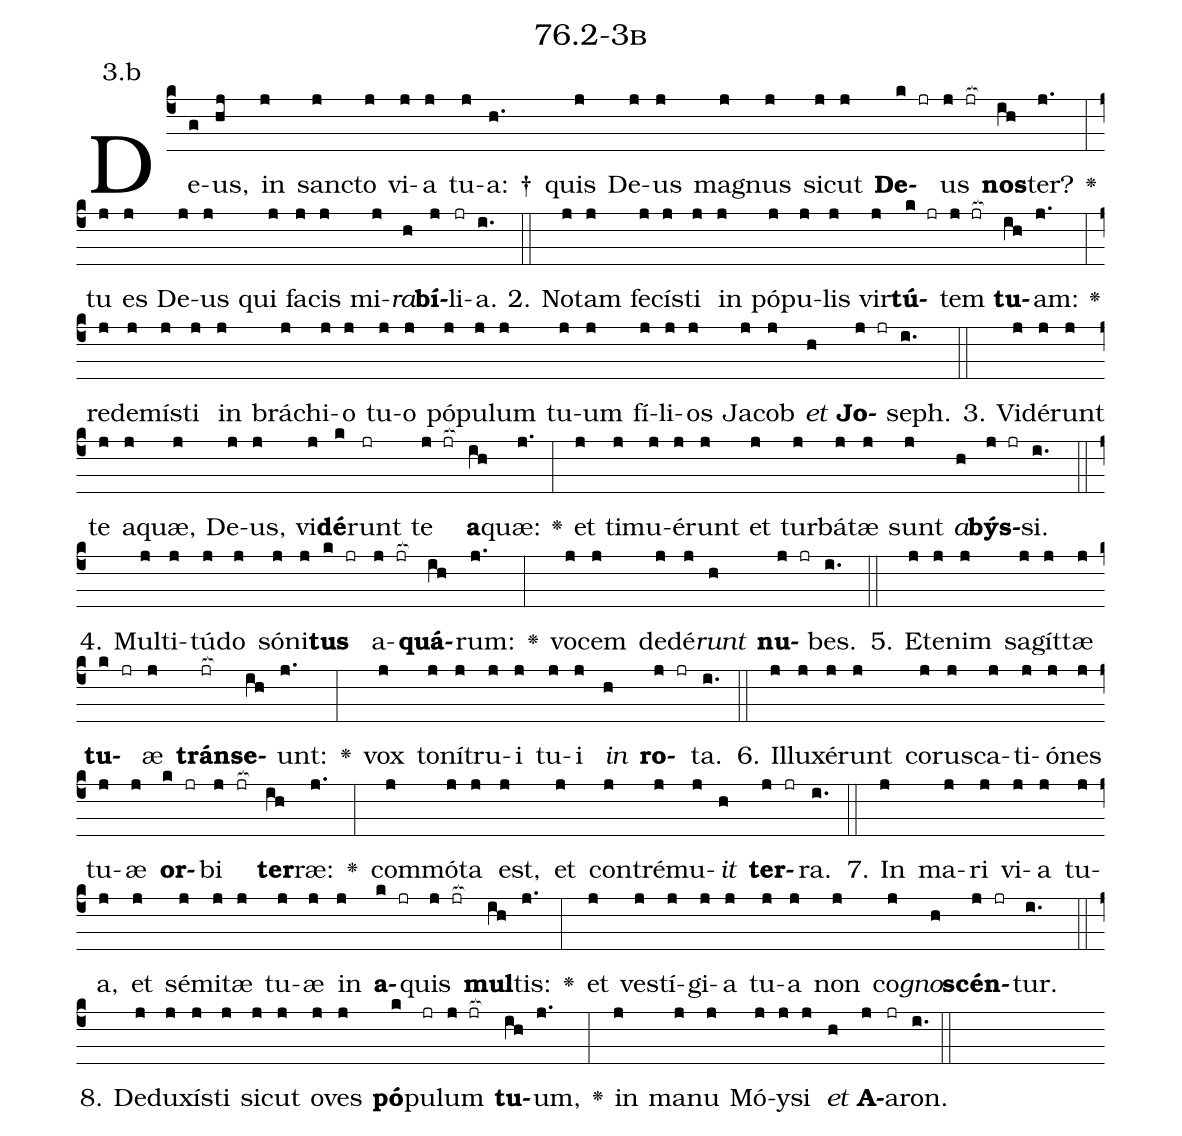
name: 76.2-3b;
annotation: 3.b;
%%
(c4)De(g)us,(hj) in(j) sanc(j)to(j) vi(j)a(j) tu(j)a: †(h.) quis(j) De(j)us(j) ma(j)gnus(j) sic(j)ut(j) <b>De</b>(k jr)us(j jr[ocb:1{]) <b>nos</b>(ih[ocb:0}])ter?(j.) <v>\greheightstar</v>(:) tu(j) es(j) De(j)us(j) qui(j) fa(j)cis(j) mi(j)<i>ra</i>(h)<b>bí</b>(j)li(jr)a.(i.) (::)
2. No(j)tam(j) fe(j)cís(j)ti(j) in(j) pó(j)pu(j)lis(j) vir(j)<b>tú</b>(k jr)tem(j jr[ocb:1{]) <b>tu</b>(ih[ocb:0}])am:(j.) <v>\greheightstar</v>(:) red(j)e(j)mís(j)ti(j) in(j) brá(j)chi(j)o(j) tu(j)o(j) pó(j)pu(j)lum(j) tu(j)um(j) fí(j)li(j)os(j) Ja(j)cob(j) <i>et</i>(h) <b>Jo</b>(j jr)seph.(i.) (::)
3. Vi(j)dé(j)runt(j) te(j) a(j)quæ,(j) De(j)us,(j) vi(j)<b>dé</b>(k)runt(jr) te(j jr[ocb:1{]) <b>a</b>(ih[ocb:0}])quæ:(j.) <v>\greheightstar</v>(:) et(j) ti(j)mu(j)é(j)runt(j) et(j) tur(j)bá(j)tæ(j) sunt(j) <i>a</i>(h)<b>býs</b>(j jr)si.(i.) (::)
4. Mul(j)ti(j)tú(j)do(j) só(j)ni(j)<b>tus</b>(k jr) a(j jr[ocb:1{])<b>quá</b>(ih[ocb:0}])rum:(j.) <v>\greheightstar</v>(:) vo(j)cem(j) de(j)dé(j)<i>runt</i>(h) <b>nu</b>(j jr)bes.(i.) (::)
5. Et(j)e(j)nim(j) sa(j)gít(j)tæ(j) <b>tu</b>(k jr)æ(j) <b>tráns</b>(jr[ocb:1{])<b>e</b>(ih[ocb:0}])unt:(j.) <v>\greheightstar</v>(:) vox(j) to(j)ní(j)tru(j)i(j) tu(j)i(j) <i>in</i>(h) <b>ro</b>(j jr)ta.(i.) (::)
6. Il(j)lu(j)xé(j)runt(j) co(j)rus(j)ca(j)ti(j)ó(j)nes(j) tu(j)æ(j) <b>or</b>(k jr)bi(j jr[ocb:1{]) <b>ter</b>(ih[ocb:0}])ræ:(j.) <v>\greheightstar</v>(:) com(j)mó(j)ta(j) est,(j) et(j) con(j)tré(j)mu(j)<i>it</i>(h) <b>ter</b>(j jr)ra.(i.) (::)
7. In(j) ma(j)ri(j) vi(j)a(j) tu(j)a,(j) et(j) sé(j)mi(j)tæ(j) tu(j)æ(j) in(j) <b>a</b>(k jr)quis(j jr[ocb:1{]) <b>mul</b>(ih[ocb:0}])tis:(j.) <v>\greheightstar</v>(:) et(j) ves(j)tí(j)gi(j)a(j) tu(j)a(j) non(j) co(j)<i>gno</i>(h)<b>scén</b>(j jr)tur.(i.) (::)
8. De(j)du(j)xís(j)ti(j) sic(j)ut(j) o(j)ves(j) <b>pó</b>(k)pu(jr)lum(j jr[ocb:1{]) <b>tu</b>(ih[ocb:0}])um,(j.) <v>\greheightstar</v>(:) in(j) ma(j)nu(j) Mó(j)y(j)si(j) <i>et</i>(h) <b>A</b>(j)a(jr)ron.(i.) (::)
